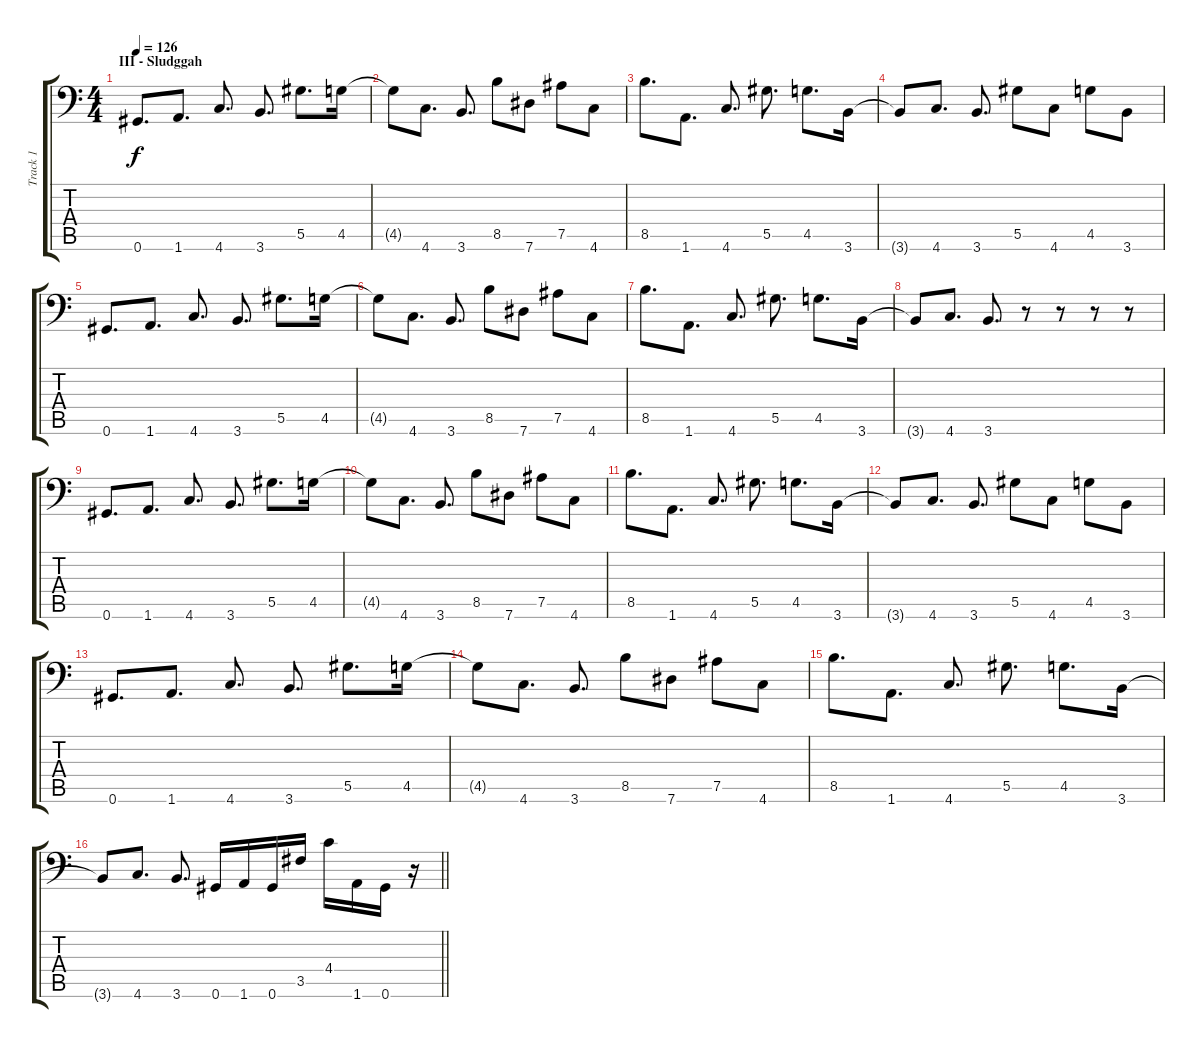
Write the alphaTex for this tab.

\track ("Track 1" "Track 1") {instrument distortionguitar}
\staff {score tabs}
\tuning (Bb3 F3 Db3 Ab2 Eb2 Ab1) {hide}
\ts (4 4)
\section ("" "III - Sludggah")
\tempo 126
\clef f4
\ks c
0.6.8{d dy f} 1.6.8{d} 4.6.8{d} 3.6.8{d} 5.5.8{d} 4.5.16 |
4.5{t}.8 4.6.8{d} 3.6.8{d} 8.5.8 7.6.8 7.5.8 4.6.8 |
8.5.8{d} 1.6.8{d} 4.6.8{d} 5.5.8{d} 4.5.8{d} 3.6.16 |
3.6{t}.8 4.6.8{d} 3.6.8{d} 5.5.8 4.6.8 4.5.8 3.6.8 |
0.6.8{d} 1.6.8{d} 4.6.8{d} 3.6.8{d} 5.5.8{d} 4.5.16 |
4.5{t}.8 4.6.8{d} 3.6.8{d} 8.5.8 7.6.8 7.5.8 4.6.8 |
8.5.8{d} 1.6.8{d} 4.6.8{d} 5.5.8{d} 4.5.8{d} 3.6.16 |
3.6{t}.8 4.6.8{d} 3.6.8{d} r.8 r.8 r.8 r.8 |
0.6.8{d} 1.6.8{d} 4.6.8{d} 3.6.8{d} 5.5.8{d} 4.5.16 |
4.5{t}.8 4.6.8{d} 3.6.8{d} 8.5.8 7.6.8 7.5.8 4.6.8 |
8.5.8{d} 1.6.8{d} 4.6.8{d} 5.5.8{d} 4.5.8{d} 3.6.16 |
3.6{t}.8 4.6.8{d} 3.6.8{d} 5.5.8 4.6.8 4.5.8 3.6.8 |
0.6.8{d} 1.6.8{d} 4.6.8{d} 3.6.8{d} 5.5.8{d} 4.5.16 |
4.5{t}.8 4.6.8{d} 3.6.8{d} 8.5.8 7.6.8 7.5.8 4.6.8 |
8.5.8{d} 1.6.8{d} 4.6.8{d} 5.5.8{d} 4.5.8{d} 3.6.16 |
\barLineRight lightlight
3.6{t}.8 4.6.8{d} 3.6.8{d} 0.6.16 1.6.16 0.6.16 3.5.16 4.4.16 1.6.16 0.6.16 r.16
